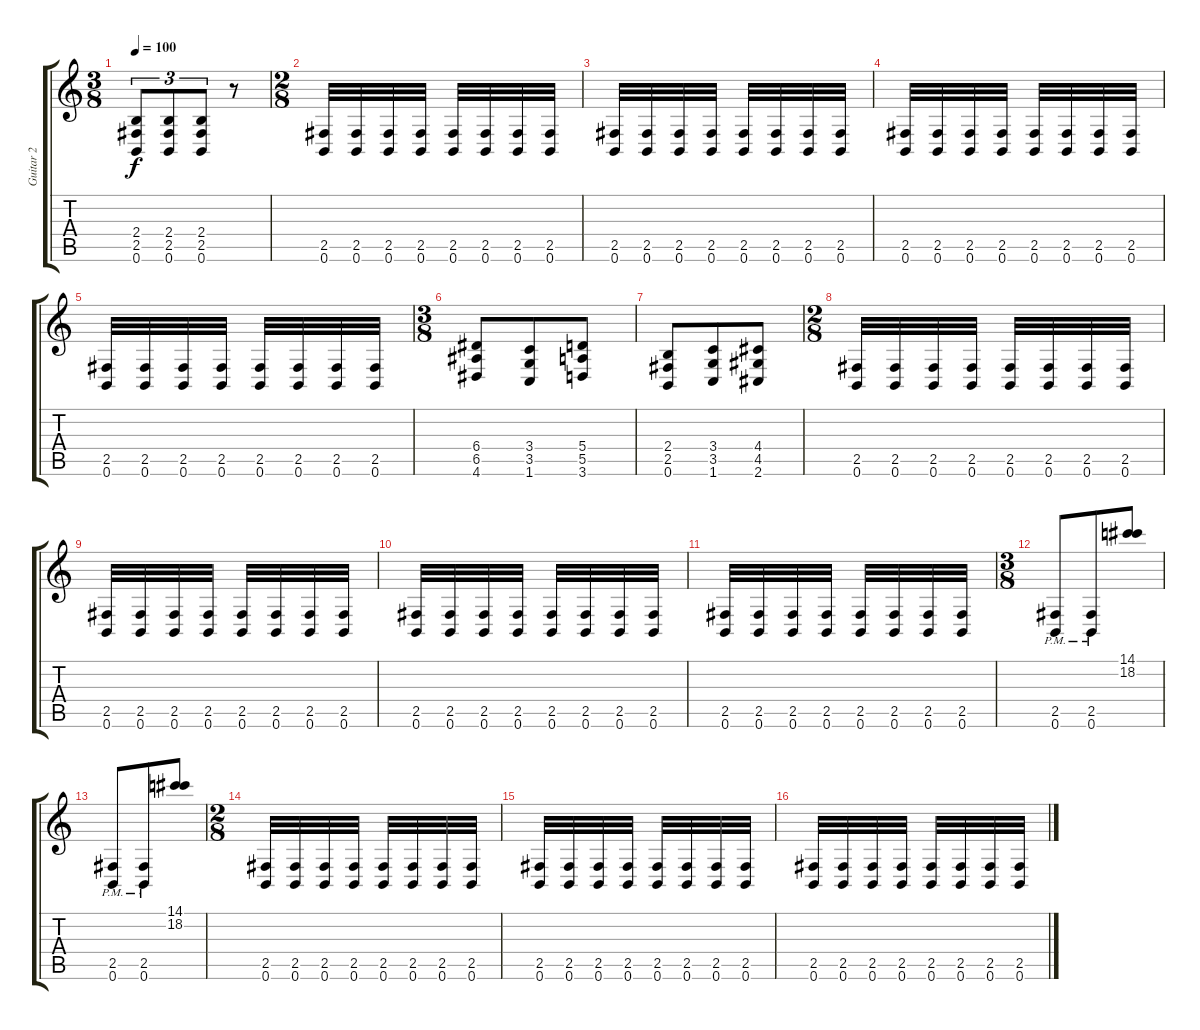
\track ("Guitar 2" "Guitar 2") {instrument distortionguitar}
\staff {score tabs}
\tuning (B3 Gb3 D3 A2 E2 B1) {hide}
\ts (3 8)
\tempo 100
\clef g2
\ks c
(2.4 2.5 0.6).8{tu (3 2) dy f} (2.4 2.5 0.6).8{tu (3 2)} (2.4 2.5 0.6).8{tu (3 2)} r.8 |
\ts (2 8)
(2.5 0.6).32 (2.5 0.6).32 (2.5 0.6).32 (2.5 0.6).32 (2.5 0.6).32 (2.5 0.6).32 (2.5 0.6).32 (2.5 0.6).32 |
(2.5 0.6).32 (2.5 0.6).32 (2.5 0.6).32 (2.5 0.6).32 (2.5 0.6).32 (2.5 0.6).32 (2.5 0.6).32 (2.5 0.6).32 |
(2.5 0.6).32 (2.5 0.6).32 (2.5 0.6).32 (2.5 0.6).32 (2.5 0.6).32 (2.5 0.6).32 (2.5 0.6).32 (2.5 0.6).32 |
(2.5 0.6).32 (2.5 0.6).32 (2.5 0.6).32 (2.5 0.6).32 (2.5 0.6).32 (2.5 0.6).32 (2.5 0.6).32 (2.5 0.6).32 |
\ts (3 8)
(6.4 6.5 4.6).8 (3.4 3.5 1.6).8 (5.4 5.5 3.6).8 |
(2.4 2.5 0.6).8 (3.4 3.5 1.6).8 (4.4 4.5 2.6).8 |
\ts (2 8)
(2.5 0.6).32 (2.5 0.6).32 (2.5 0.6).32 (2.5 0.6).32 (2.5 0.6).32 (2.5 0.6).32 (2.5 0.6).32 (2.5 0.6).32 |
(2.5 0.6).32 (2.5 0.6).32 (2.5 0.6).32 (2.5 0.6).32 (2.5 0.6).32 (2.5 0.6).32 (2.5 0.6).32 (2.5 0.6).32 |
(2.5 0.6).32 (2.5 0.6).32 (2.5 0.6).32 (2.5 0.6).32 (2.5 0.6).32 (2.5 0.6).32 (2.5 0.6).32 (2.5 0.6).32 |
(2.5 0.6).32 (2.5 0.6).32 (2.5 0.6).32 (2.5 0.6).32 (2.5 0.6).32 (2.5 0.6).32 (2.5 0.6).32 (2.5 0.6).32 |
\ts (3 8)
(2.5{pm} 0.6{pm}).8 (2.5{pm} 0.6{pm}).8 (14.1 18.2).8 |
(2.5{pm} 0.6{pm}).8 (2.5{pm} 0.6{pm}).8 (14.1 18.2).8 |
\ts (2 8)
(2.5 0.6).32 (2.5 0.6).32 (2.5 0.6).32 (2.5 0.6).32 (2.5 0.6).32 (2.5 0.6).32 (2.5 0.6).32 (2.5 0.6).32 |
(2.5 0.6).32 (2.5 0.6).32 (2.5 0.6).32 (2.5 0.6).32 (2.5 0.6).32 (2.5 0.6).32 (2.5 0.6).32 (2.5 0.6).32 |
(2.5 0.6).32 (2.5 0.6).32 (2.5 0.6).32 (2.5 0.6).32 (2.5 0.6).32 (2.5 0.6).32 (2.5 0.6).32 (2.5 0.6).32
